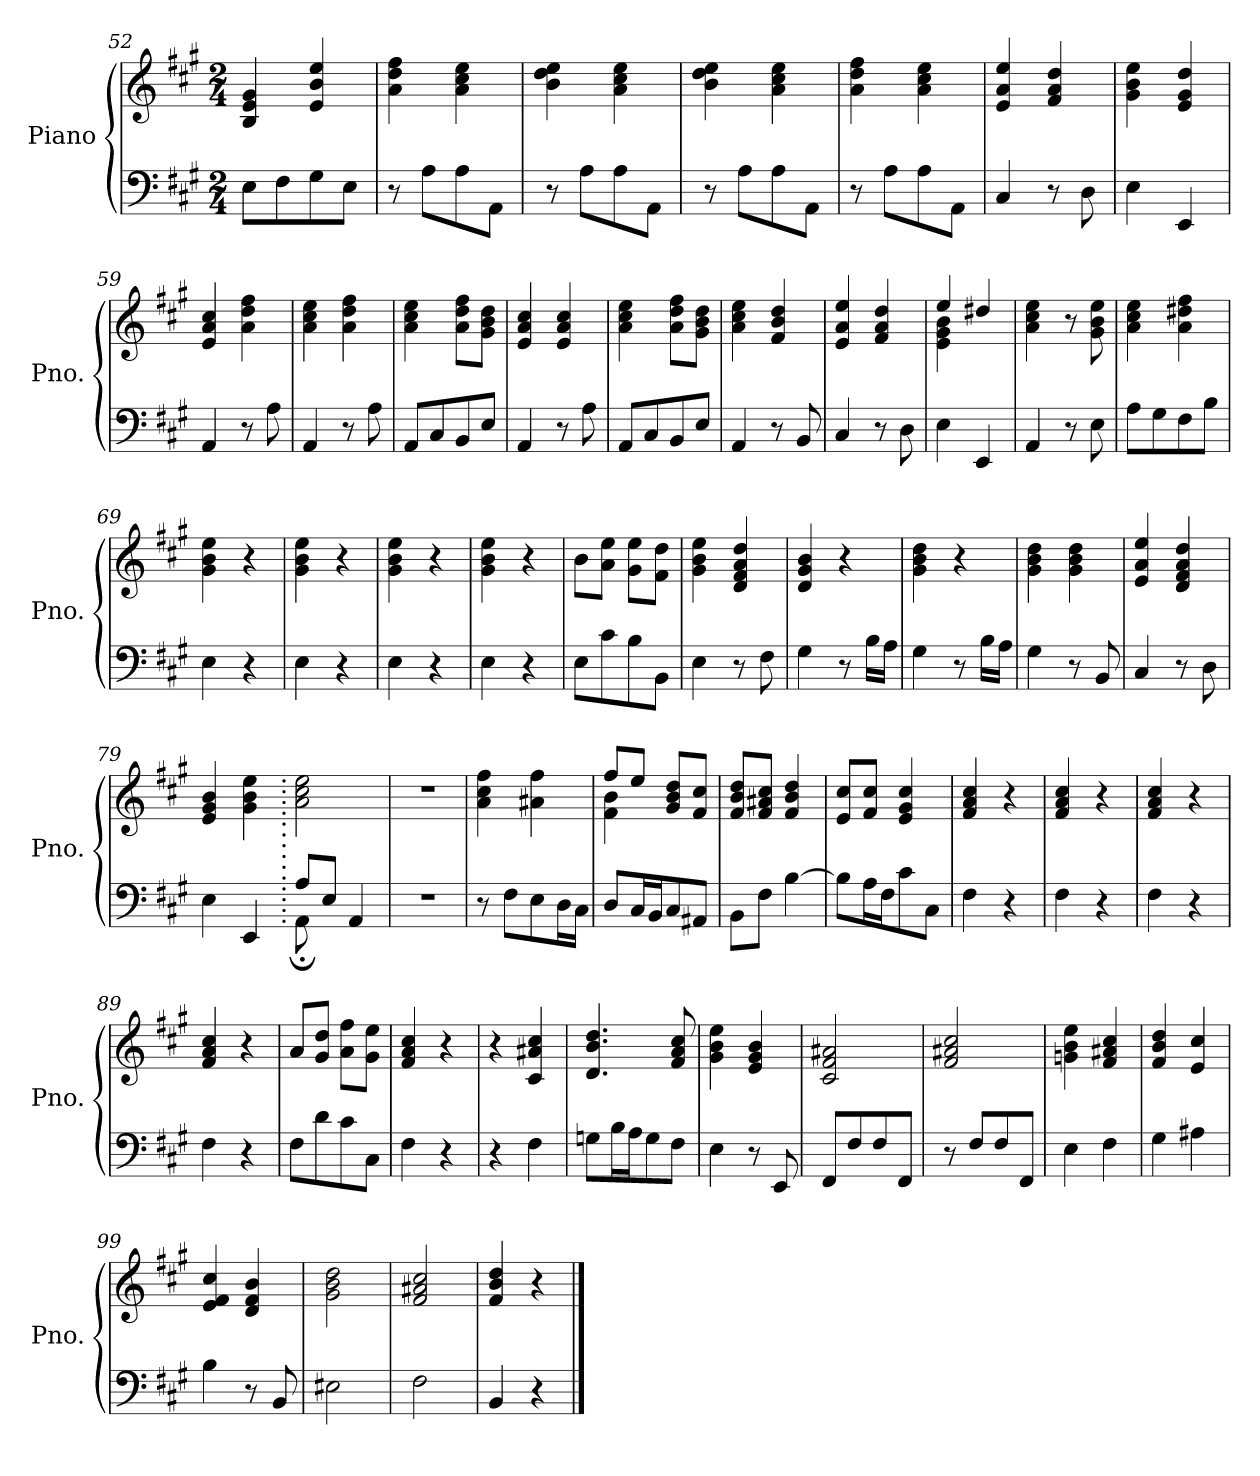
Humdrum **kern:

**kern	**kern
*part1	*part1
*staff2	*staff1
*I"Piano	*
*I'Pno.	*
*clefF4	*clefG2
*k[f#c#g#]	*k[f#c#g#]
*M2/4	*M2/4
=52	=52
8E\L	4B/ 4e/ 4g#/
8F#\	.
8G#\	4e/ 4b/ 4ee/
8E\J	.
=53	=53
8r	4a\ 4dd\ 4ff#\
8A\L	.
8A\	4a\ 4cc#\ 4ee\
8AA\J	.
=54	=54
8r	4b\ 4dd\ 4ee\
8A\L	.
8A\	4a\ 4cc#\ 4ee\
8AA\J	.
=55	=55
8r	4b\ 4dd\ 4ee\
8A\L	.
8A\	4a\ 4cc#\ 4ee\
8AA\J	.
!!LO:PB:g=z
=56	=56
8r	4a\ 4dd\ 4ff#\
8A\L	.
8A\	4a\ 4cc#\ 4ee\
8AA\J	.
=57	=57
4C#/	4e/ 4a/ 4ee/
8r	4f#/ 4a/ 4dd/
8D\	.
=58	=58
4E\	4g#\ 4b\ 4ee\
4EE/	4e/ 4g#/ 4dd/
=59	=59
4AA/	4e/ 4a/ 4cc#/
8r	4a\ 4dd\ 4ff#\
8A\	.
=60	=60
4AA/	4a\ 4cc#\ 4ee\
8r	4a\ 4dd\ 4ff#\
8A\	.
=61	=61
8AA/L	4a\ 4cc#\ 4ee\
8C#/	.
8BB/	8a\ 8dd\ 8ff#\L
8E/J	8g#\ 8b\ 8dd\J
=62	=62
4AA/	4e/ 4a/ 4cc#/
8r	4e/ 4a/ 4cc#/
8A\	.
=63	=63
8AA/L	4a\ 4cc#\ 4ee\
8C#/	.
8BB/	8a\ 8dd\ 8ff#\L
8E/J	8g#\ 8b\ 8dd\J
=64	=64
4AA/	4a\ 4cc#\ 4ee\
8r	4f#/ 4b/ 4dd/
8BB/	.
!!LO:LB:g=z
=65	=65
4C#/	4e/ 4a/ 4ee/
8r	4f#/ 4a/ 4dd/
8D\	.
=66	=66
*	*^
4E\	4e\ 4g#\ 4b\	4ee/
4EE/	4dd#X/	4ryy
*	*v	*v
=67	=67
4AA/	4a\ 4cc#\ 4ee\
8r	8r
8E\	8g#\ 8b\ 8ee\
=68	=68
8A\L	4a\ 4cc#\ 4ee\
8G#\	.
8F#\	4a\ 4dd#X\ 4ff#\
8B\J	.
=69	=69
4E\	4g#\ 4b\ 4ee\
4r	4r
=70	=70
4E\	4g#\ 4b\ 4ee\
4r	4r
=71	=71
4E\	4g#\ 4b\ 4ee\
4r	4r
=72	=72
4E\	4g#\ 4b\ 4ee\
4r	4r
=73	=73
8E\L	8b\L
8c#\	8a\ 8ee\J
8B\	8g#\ 8ee\L
8BB\J	8f#\ 8dd\J
=74	=74
4E\	4g#\ 4b\ 4ee\
8r	4d/ 4f#/ 4a/ 4dd/
8F#\	.
!!LO:LB:g=z
=75	=75
4G#\	4d/ 4g#/ 4b/
8r	4r
16B\LL	.
16A\JJ	.
=76	=76
4G#\	4g#\ 4b\ 4dd\
8r	4r
16B\LL	.
16A\JJ	.
=77	=77
4G#\	4g#\ 4b\ 4dd\
8r	4g#\ 4b\ 4dd\
8BB/	.
=78	=78
4C#/	4e/ 4a/ 4ee/
8r	4d/ 4f#/ 4a/ 4dd/
8D\	.
=79	=79
4E\	4e/ 4g#/ 4b/
4EE/	4g#\ 4b\ 4ee\
=80.	=80.
*^	*
8A/L	8AA;\	2a\ 2cc#\ 2ee\
8E/J	4.ryy	.
4AA/	.	.
*v	*v	*
=81	=81
2r	2r
=82	=82
8r	4a\ 4cc#\ 4ff#\
8F#\L	.
8E\	4a#X\ 4ff#\
16D\L	.
16C#\JJ	.
!!LO:LB:g=z
=83	=83
*	*^
8D/L	4f#\ 4b\	8ff#/L
16C#/L	.	8ee/J
16BB/J	.	.
8C#/	8g#/ 8b/ 8dd/L	4ryy
8AA#X/J	8f#/ 8cc#/J	.
*	*v	*v
=84	=84
8BB\L	8f#/ 8b/ 8dd/L
8F#\J	8f#/ 8a#X/ 8cc#/J
[4B\	4f#/ 4b/ 4dd/
=85	=85
8B\L]	8e/ 8cc#/L
16A\L	8f#/ 8cc#/J
16F#\J	.
8c#\	4e/ 4g#/ 4cc#/
8C#\J	.
=86	=86
4F#\	4f#/ 4a/ 4cc#/
4r	4r
=87	=87
4F#\	4f#/ 4a/ 4cc#/
4r	4r
=88	=88
4F#\	4f#/ 4a/ 4cc#/
4r	4r
=89	=89
4F#\	4f#/ 4a/ 4cc#/
4r	4r
=90	=90
8F#\L	8a/L
8d\	8g#/ 8dd/J
8c#\	8a\ 8ff#\L
8C#\J	8g#\ 8ee\J
!!LO:LB:g=z
=91	=91
4F#\	4f#/ 4a/ 4cc#/
4r	4r
=92	=92
4r	4r
4F#\	4c#/ 4a#X/ 4cc#/
=93	=93
8Gn\L	4.d/ 4.b/ 4.dd/
16B\L	.
16A\J	.
8G\	.
8F#\J	8f#/ 8a/ 8cc#/
=94	=94
4E\	4g#\ 4b\ 4ee\
8r	4e/ 4g#/ 4b/
8EE/	.
=95	=95
8FF#/L	2c#/ 2f#/ 2a#X/
8F#/	.
8F#/	.
8FF#/J	.
=96	=96
8r	2f#/ 2a#X/ 2cc#/
8F#/L	.
8F#/	.
8FF#/J	.
=97	=97
4E\	4gn\ 4b\ 4ee\
4F#\	4f#/ 4a#X/ 4cc#/
=98	=98
4G#\	4f#/ 4b/ 4dd/
4A#X\	4e/ 4cc#/
!!LO:LB:g=z
=99	=99
4B\	4e/ 4f#/ 4cc#/
8r	4d/ 4f#/ 4b/
8BB/	.
=100	=100
2E#X\	2g#\ 2b\ 2dd\
=101	=101
2F#\	2f#/ 2a#X/ 2cc#/
=102	=102
4BB/	4f#/ 4b/ 4dd/
4r	4r
==	==
*-	*-
